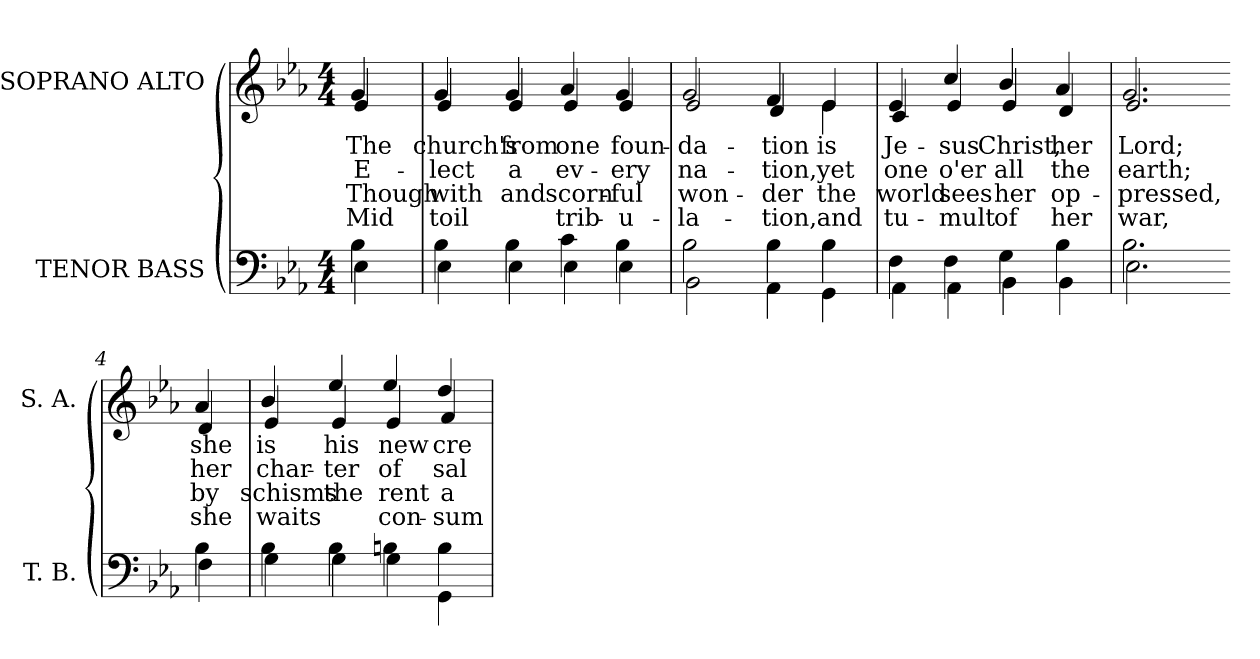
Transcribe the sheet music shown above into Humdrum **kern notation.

**kern	**kern	**text	**text	**text	**text
*part2	*part1	*part1	*part1	*part1	*part1
*staff2	*staff1	*staff1	*staff1	*staff1	*staff1
*I"TENOR BASS	*I"SOPRANO ALTO	*	*	*	*
*I'T. B.	*I'S. A.	*	*	*	*
!!LO:PB:g=z
*clefF4	*clefG2	*	*	*	*
*k[b-e-a-]	*k[b-e-a-]	*	*	*	*
*E-:	*E-:	*	*	*	*
*M4/4	*M4/4	*	*	*	*
=	=	=	=	=	=
*^	*	*	*	*	*
!	!	!LO:TX:b:cj:t=1	!	!	!	!
!	!	!LO:TX:b:cj:t=2	!	!	!	!
!	!	!LO:TX:b:cj:t=3	!	!	!	!
!	!	!LO:TX:b:cj:t=4	!	!	!	!
!	!	!	!LO:LY:b:color=#000000	!LO:LY:b:color=#000000	!LO:LY:b:color=#000000	!LO:LY:b:color=#000000
*	*	*^	*	*	*	*
4B-i\	4E-i\	4gi/	4e-i/	The	E-	Though	Mid
=	=	=	=	=	=	=	=
!	!	!	!	!LO:LY:b:color=#000000	!LO:LY:b:color=#000000	!LO:LY:b:color=#000000	!LO:LY:b:color=#000000
4B-i\	4E-i\	4gi/	4e-i/	church's	-lect	with	toil
!	!	!	!	!LO:LY:b:color=#000000	!LO:LY:b:color=#000000	!LO:LY:b:color=#000000	!
4B-i\	4E-i\	4gi/	4e-i/	from	a	and	.
!	!	!	!	!LO:LY:b:color=#000000	!LO:LY:b:color=#000000	!LO:LY:b:color=#000000	!LO:LY:b:color=#000000
4ci\	4E-i\	4a-i/	4e-i/	one	ev-	scorn-	trib-
!	!	!	!	!LO:LY:b:color=#000000	!LO:LY:b:color=#000000	!LO:LY:b:color=#000000	!LO:LY:b:color=#000000
4B-i\	4E-i\	4gi/	4e-i/	foun-	-ery	-ful	-u-
=1	=1	=1	=1	=1	=1	=1	=1
!	!	!	!	!LO:LY:b:color=#000000	!LO:LY:b:color=#000000	!LO:LY:b:color=#000000	!LO:LY:b:color=#000000
2B-i\	2BB-i\	2gi/	2e-i/	-da-	na-	won-	-la-
!	!	!	!	!LO:LY:b:color=#000000	!LO:LY:b:color=#000000	!LO:LY:b:color=#000000	!LO:LY:b:color=#000000
4B-i\	4AA-i\	4fi/	4di/	-tion	-tion,	-der	-tion,
!	!	!	!	!LO:LY:b:color=#000000	!LO:LY:b:color=#000000	!LO:LY:b:color=#000000	!LO:LY:b:color=#000000
4B-i\	4GGi\	4e-i/	4e-i\	is	yet	the	and
=2	=2	=2	=2	=2	=2	=2	=2
!	!	!	!	!LO:LY:b:color=#000000	!LO:LY:b:color=#000000	!LO:LY:b:color=#000000	!LO:LY:b:color=#000000
4Fi\	4AA-i\	4e-i/	4ci/	Je-	one	world	tu-
!	!	!	!	!LO:LY:b:color=#000000	!LO:LY:b:color=#000000	!LO:LY:b:color=#000000	!LO:LY:b:color=#000000
4Fi\	4AA-i\	4cci/	4e-i/	-sus	o'er	sees	-mult
!	!	!	!	!LO:LY:b:color=#000000	!LO:LY:b:color=#000000	!LO:LY:b:color=#000000	!LO:LY:b:color=#000000
4Gi\	4BB-i\	4b-i/	4e-i/	Christ,	all	her	of
!	!	!	!	!LO:LY:b:color=#000000	!LO:LY:b:color=#000000	!LO:LY:b:color=#000000	!LO:LY:b:color=#000000
4B-i\	4BB-i\	4a-i/	4di/	her	the	op-	her
=3	=3	=3	=3	=3	=3	=3	=3
!	!	!	!	!LO:LY:b:color=#000000	!LO:LY:b:color=#000000	!LO:LY:b:color=#000000	!LO:LY:b:color=#000000
2.B-i\	2.E-i\	2.gi/	2.e-i/	Lord;	earth;	-pressed,	war,
!!LO:LB:g=z	!!
=4-	=4-	=4-	=4-	=4-	=4-	=4-	=4-
!	!	!	!	!LO:LY:b:color=#000000	!LO:LY:b:color=#000000	!LO:LY:b:color=#000000	!LO:LY:b:color=#000000
4B-i\	4Fi\	4a-i/	4di/	she	her	by	she
=5	=5	=5	=5	=5	=5	=5	=5
!	!	!	!	!LO:LY:b:color=#000000	!LO:LY:b:color=#000000	!LO:LY:b:color=#000000	!LO:LY:b:color=#000000
4B-i\	4Gi\	4b-i/	4e-i/	is	char-	schisms	waits
!	!	!	!	!LO:LY:b:color=#000000	!LO:LY:b:color=#000000	!LO:LY:b:color=#000000	!
4B-i\	4Gi\	4ee-i/	4e-i/	his	-ter	the	.
!	!	!	!	!LO:LY:b:color=#000000	!LO:LY:b:color=#000000	!LO:LY:b:color=#000000	!LO:LY:b:color=#000000
4Bni\	4Gi\	4ee-i/	4e-i/	new	of	rent	con-
!	!	!	!	!LO:LY:b:color=#000000	!LO:LY:b:color=#000000	!LO:LY:b:color=#000000	!LO:LY:b:color=#000000
4Bi\	4GGi\	4ddi/	4fi/	cre-	sal-	a-	-sum-
*v	*v	*	*	*	*	*	*
*	*v	*v	*	*	*	*
=	=	=	=	=	=
*-	*-	*-	*-	*-	*-
